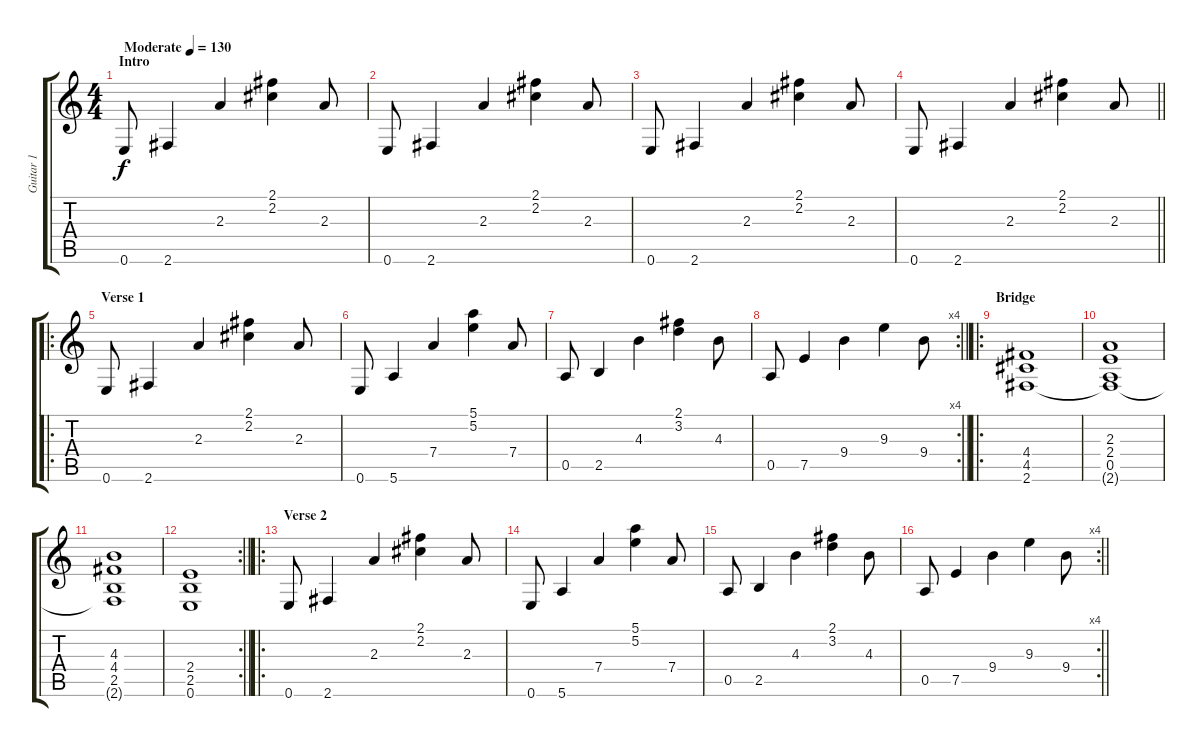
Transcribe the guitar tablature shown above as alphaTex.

\track ("Guitar 1" "Guitar 1") {instrument acousticguitarsteel}
\staff {score tabs}
\tuning (E4 B3 G3 D3 A2 E2) {hide}
\ts (4 4)
\section ("" "Intro")
\tempo (130 "Moderate")
\clef g2
\ks c
0.6.8{dy f instrument acousticguitarsteel} 2.6.4 2.3.4 (2.1 2.2).4 2.3.8 |
0.6.8 2.6.4 2.3.4 (2.1 2.2).4 2.3.8 |
0.6.8 2.6.4 2.3.4 (2.1 2.2).4 2.3.8 |
\barLineRight lightlight
0.6.8 2.6.4 2.3.4 (2.1 2.2).4 2.3.8 |
\ro
\section ("" "Verse 1")
0.6.8 2.6.4 2.3.4 (2.1 2.2).4 2.3.8 |
0.6.8 5.6.4 7.4.4 (5.1 5.2).4 7.4.8 |
0.5.8 2.5.4 4.3.4 (2.1 3.2).4 4.3.8 |
\rc 4
\barLineRight lightlight
0.5.8 7.5.4 9.4.4 9.3.4 9.4.8 |
\ro
\section ("" "Bridge")
(4.4 4.5 2.6).1{instrument overdrivenguitar} |
(2.3 2.4 0.5 2.6{t}).1 |
(4.3 4.4 2.5 2.6{t}).1 |
\rc 2
\barLineRight lightlight
(2.4 2.5 0.6).1 |
\ro
\section ("" "Verse 2")
0.6.8{instrument acousticguitarsteel} 2.6.4 2.3.4 (2.1 2.2).4 2.3.8 |
0.6.8 5.6.4 7.4.4 (5.1 5.2).4 7.4.8 |
0.5.8 2.5.4 4.3.4 (2.1 3.2).4 4.3.8 |
\rc 4
\barLineRight lightlight
0.5.8 7.5.4 9.4.4 9.3.4 9.4.8
